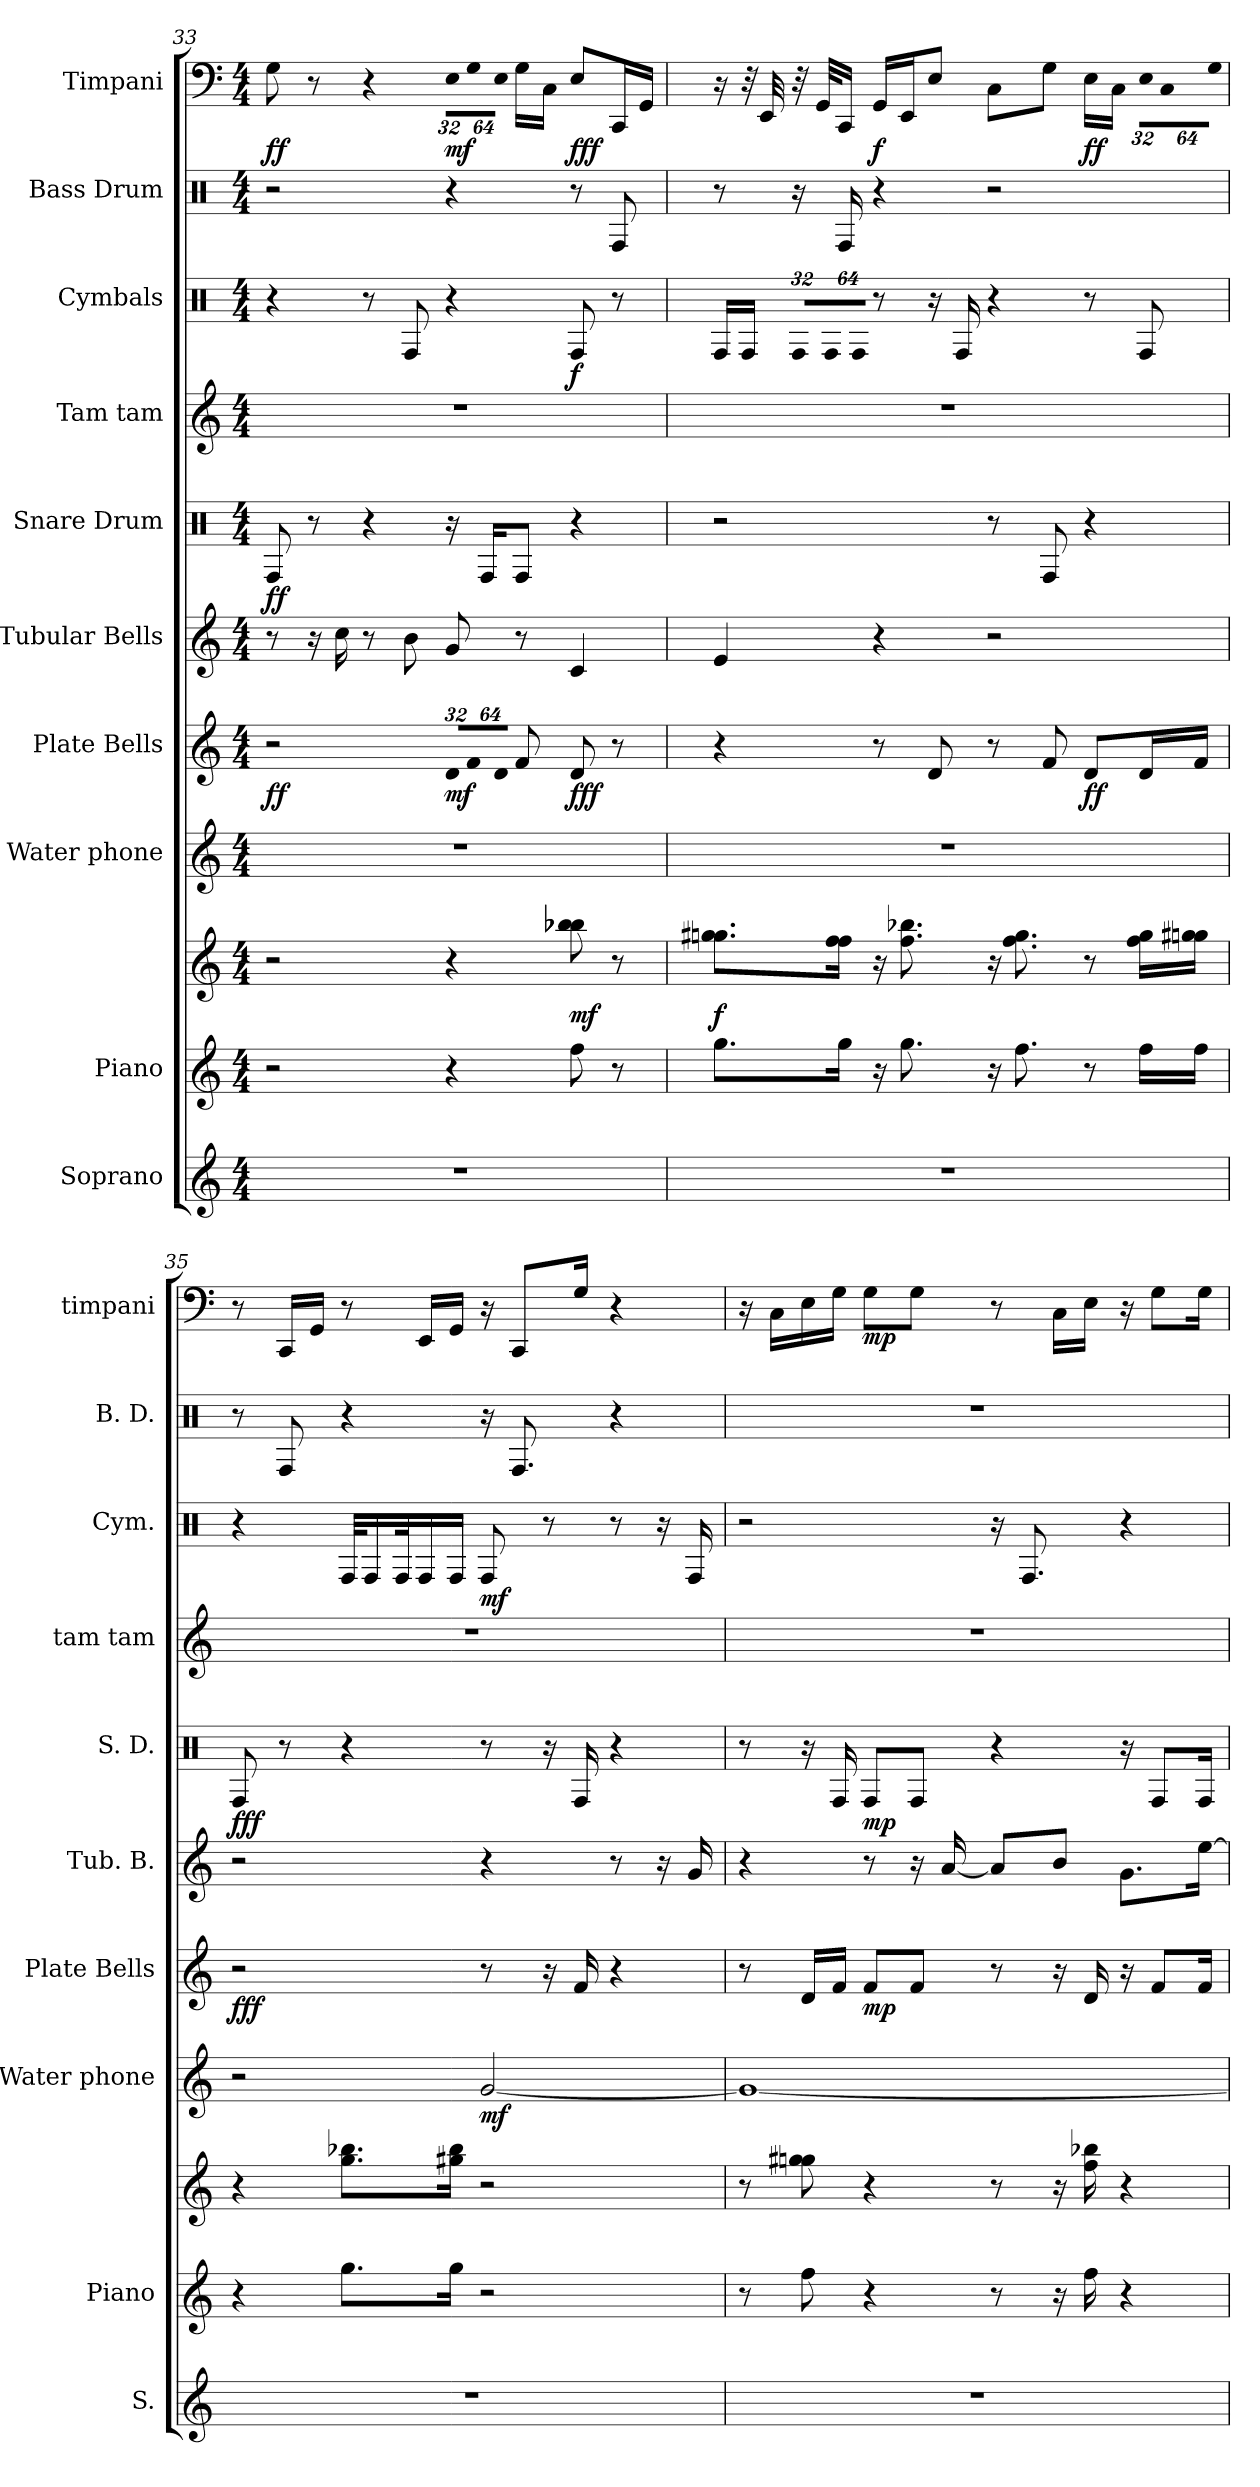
**kern	**kern	**kern	**dynam	**kern	**dynam	**kern	**dynam	**kern	**kern	**dynam	**kern	**kern	**dynam	**kern	**kern	**dynam
*part10	*part9	*part9	*part9	*part8	*part8	*part7	*part7	*part6	*part5	*part5	*part4	*part3	*part3	*part2	*part1	*part1
*staff11	*staff10	*staff9	*staff9/10	*staff8	*staff8	*staff7	*staff7	*staff6	*staff5	*staff5	*staff4	*staff3	*staff3	*staff2	*staff1	*staff1
*I"Soprano	*I"Piano	*	*	*I"Water phone	*	*I"Plate Bells	*	*I"Tubular Bells	*I"Snare Drum	*	*I"Tam tam	*I"Cymbals	*	*I"Bass Drum	*I"Timpani	*
*I'S.	*I'Piano	*	*	*I'Water phone	*	*I'Plate Bells	*	*I'Tub. B.	*I'S. D.	*	*I'tam tam	*I'Cym.	*	*I'B. D.	*I'timpani	*
!!LO:PB:g=z
*clefG2	*clefG2	*clefG2	*	*clefG2	*	*clefG2	*	*clefG2	*clefX	*	*clefG2	*clefX	*	*clefX	*clefF4	*
*k[]	*k[]	*k[]	*	*k[]	*	*k[]	*	*k[]	*k[]	*	*k[]	*k[]	*	*k[]	*k[]	*
*C:	*C:	*C:	*	*C:	*	*C:	*	*C:	*C:	*	*C:	*C:	*	*C:	*C:	*
*M4/4	*M4/4	*M4/4	*	*M4/4	*	*M4/4	*	*M4/4	*M4/4	*	*M4/4	*M4/4	*	*M4/4	*M4/4	*
=33	=33	=33	=33	=33	=33	=33	=33	=33	=33	=33	=33	=33	=33	=33	=33	=33
1r	2r	2r	.	1r	.	2r	ff	8r	8RFi/	ff	1r	4r	.	2r	8Gi\	ff
.	.	.	.	.	.	.	.	16r	8r	.	.	.	.	.	8r	.
.	.	.	.	.	.	.	.	16cci\	.	.	.	.	.	.	.	.
.	.	.	.	.	.	.	.	8r	4r	.	.	8r	.	.	4r	.
.	.	.	.	.	.	.	.	8bi\	.	.	.	8RFi/	.	.	.	.
*	*	*	*	*	*	*Xbrackettup	*	*	*	*	*	*	*	*	*	*
!	!	!	!	!	!	!LO:N:vis=16	!	!	!	!	!	!	!	!	!	!
*	*	*	*	*	*	*	*	*	*	*	*	*	*	*	*Xbrackettup	*
!	!	!	!	!	!	!	!	!	!	!	!	!	!	!	!LO:N:vis=16	!
.	4r	4r	.	.	.	512%21di/LL	mf	8gi/	16r	.	.	4r	.	4r	512%21Ei\LL	mf
!	!	!	!	!	!	!LO:N:vis=16	!	!	!	!	!	!	!	!	!LO:N:vis=16	!
.	.	.	.	.	.	1024%43fi/	.	.	.	.	.	.	.	.	1024%43Gi\	.
.	.	.	.	.	.	.	.	.	16RFi/KL	.	.	.	.	.	.	.
!	!	!	!	!	!	!LO:N:vis=16	!	!	!	!	!	!	!	!	!LO:N:vis=16	!
.	.	.	.	.	.	1024%43di/JJ	.	.	.	.	.	.	.	.	1024%43Ei\JJ	.
.	.	.	.	.	.	8fi/	.	8r	8RFi/J	.	.	.	.	.	16Gi\LL	.
.	.	.	.	.	.	.	.	.	.	.	.	.	.	.	16Ci\JJ	.
.	8ffi\	8bb-Xi\ 8bb-i	mf	.	.	8di/	fff	4ci/	4r	.	.	8RFi/	f	8r	8Ei/L	fff
.	8r	8r	.	.	.	8r	.	.	.	.	.	8r	.	8RFi/	16CCi/L	.
.	.	.	.	.	.	.	.	.	.	.	.	.	.	.	16GGi/JJ	.
=34	=34	=34	=34	=34	=34	=34	=34	=34	=34	=34	=34	=34	=34	=34	=34	=34
1r	8.ggi\L	8.gg#Xi\ 8.ggniL	f	1r	.	4r	.	4ei/	2r	.	1r	16RFi/LL	.	8r	16r	.
.	.	.	.	.	.	.	.	.	.	.	.	16RFi/JJ	.	.	32r	.
.	.	.	.	.	.	.	.	.	.	.	.	.	.	.	32EEi/	.
*	*	*	*	*	*	*	*	*	*	*	*	*Xbrackettup	*	*	*	*
!	!	!	!	!	!	!	!	!	!	!	!	!LO:N:vis=16	!	!	!	!
.	.	.	.	.	.	.	.	.	.	.	.	512%21RFi/LL	.	16r	32r	.
.	.	.	.	.	.	.	.	.	.	.	.	.	.	.	32GGi/KLL	.
!	!	!	!	!	!	!	!	!	!	!	!	!LO:N:vis=16	!	!	!	!
.	.	.	.	.	.	.	.	.	.	.	.	1024%43RFi/	.	.	.	.
.	16ggi\Jk	16ffi\ 16ffiJk	.	.	.	.	.	.	.	.	.	.	.	16RFi/	16CCi/JJ	.
!	!	!	!	!	!	!	!	!	!	!	!	!LO:N:vis=16	!	!	!	!
.	.	.	.	.	.	.	.	.	.	.	.	1024%43RFi/JJ	.	.	.	.
.	16r	16r	.	.	.	8r	.	4r	.	.	.	8r	.	4r	16GGi/LL	f
.	8.ggi\	8.ffi\ 8.bb-Xi	.	.	.	.	.	.	.	.	.	.	.	.	16EEi/J	.
.	.	.	.	.	.	8di/	.	.	.	.	.	16r	.	.	8Ei/J	.
.	.	.	.	.	.	.	.	.	.	.	.	16RFi/	.	.	.	.
.	16r	16r	.	.	.	8r	.	2r	8r	.	.	4r	.	2r	8Ci\L	.
.	8.ffi\	8.ffi\ 8.ggi	.	.	.	.	.	.	.	.	.	.	.	.	.	.
.	.	.	.	.	.	8fi/	.	.	8RFi/	.	.	.	.	.	8Gi\J	.
.	8r	8r	.	.	.	8di/L	ff	.	4r	.	.	8r	.	.	16Ei\LL	ff
.	.	.	.	.	.	.	.	.	.	.	.	.	.	.	16Ci\JJ	.
!	!	!	!	!	!	!	!	!	!	!	!	!	!	!	!LO:N:vis=16	!
.	16ffi\LL	16ffi\ 16ggiLL	.	.	.	16di/L	.	.	.	.	.	8RFi/	.	.	512%21Ei\LL	.
!	!	!	!	!	!	!	!	!	!	!	!	!	!	!	!LO:N:vis=16	!
.	.	.	.	.	.	.	.	.	.	.	.	.	.	.	1024%43Ci\	.
.	16ffi\JJ	16gg#Xi\ 16ggniJJ	.	.	.	16fi/JJ	.	.	.	.	.	.	.	.	.	.
!	!	!	!	!	!	!	!	!	!	!	!	!	!	!	!LO:N:vis=16	!
.	.	.	.	.	.	.	.	.	.	.	.	.	.	.	1024%43Gi\JJ	.
!!LO:PB:g=z
=35	=35	=35	=35	=35	=35	=35	=35	=35	=35	=35	=35	=35	=35	=35	=35	=35
1r	4r	4r	.	2r	.	2r	fff	2r	8RFi/	fff	1r	4r	.	8r	8r	.
.	.	.	.	.	.	.	.	.	8r	.	.	.	.	8RFi/	16CCi/LL	.
.	.	.	.	.	.	.	.	.	.	.	.	.	.	.	16GGi/JJ	.
.	8.ggi\L	8.ggi\ 8.bb-XiL	.	.	.	.	.	.	4r	.	.	32RFi/KLL	.	4r	8r	.
.	.	.	.	.	.	.	.	.	.	.	.	16RFi/	.	.	.	.
.	.	.	.	.	.	.	.	.	.	.	.	32RFi/k	.	.	.	.
.	.	.	.	.	.	.	.	.	.	.	.	16RFi/	.	.	16EEi/LL	.
.	16ggi\Jk	16gg#Xi\ 16bb-iJk	.	.	.	.	.	.	.	.	.	16RFi/JJ	.	.	16GGi/JJ	.
.	2r	2r	.	[2gi/	mf	8r	.	4r	8r	.	.	8RFi/	mf	16r	16r	.
.	.	.	.	.	.	.	.	.	.	.	.	.	.	8.RFi/	8CCi/L	.
.	.	.	.	.	.	16r	.	.	16r	.	.	8r	.	.	.	.
.	.	.	.	.	.	16fi/	.	.	16RFi/	.	.	.	.	.	16Gi/Jk	.
.	.	.	.	.	.	4r	.	8r	4r	.	.	8r	.	4r	4r	.
.	.	.	.	.	.	.	.	16r	.	.	.	16r	.	.	.	.
.	.	.	.	.	.	.	.	16gi/	.	.	.	16RFi/	.	.	.	.
=36	=36	=36	=36	=36	=36	=36	=36	=36	=36	=36	=36	=36	=36	=36	=36	=36
1r	8r	8r	.	1gi_	.	8r	.	4r	8r	.	1r	2r	.	1r	16r	.
.	.	.	.	.	.	.	.	.	.	.	.	.	.	.	16Ci\LL	.
.	8ffi\	8gg#Xi\ 8ggni	.	.	.	16di/LL	.	.	16r	.	.	.	.	.	16Ei\	.
.	.	.	.	.	.	16fi/JJ	.	.	16RFi/	.	.	.	.	.	16Gi\JJ	.
.	4r	4r	.	.	.	8fi/L	mp	8r	8RFi/L	mp	.	.	.	.	8Gi\L	mp
.	.	.	.	.	.	8fi/J	.	16r	8RFi/J	.	.	.	.	.	8Gi\J	.
.	.	.	.	.	.	.	.	[16ai/	.	.	.	.	.	.	.	.
.	8r	8r	.	.	.	8r	.	8ai/L]	4r	.	.	16r	.	.	8r	.
.	.	.	.	.	.	.	.	.	.	.	.	8.RFi/	.	.	.	.
.	16r	16r	.	.	.	16r	.	8bi/J	.	.	.	.	.	.	16Ci\LL	.
.	16ffi\	16ffi\ 16bb-Xi	.	.	.	16di/	.	.	.	.	.	.	.	.	16Ei\JJ	.
.	4r	4r	.	.	.	16r	.	8.gi\L	16r	.	.	4r	.	.	16r	.
.	.	.	.	.	.	8fi/L	.	.	8RFi/L	.	.	.	.	.	8Gi\L	.
.	.	.	.	.	.	16fi/Jk	.	[16eei\Jk	16RFi/Jk	.	.	.	.	.	16Gi\Jk	.
=	=	=	=	=	=	=	=	=	=	=	=	=	=	=	=	=
*-	*-	*-	*-	*-	*-	*-	*-	*-	*-	*-	*-	*-	*-	*-	*-	*-
